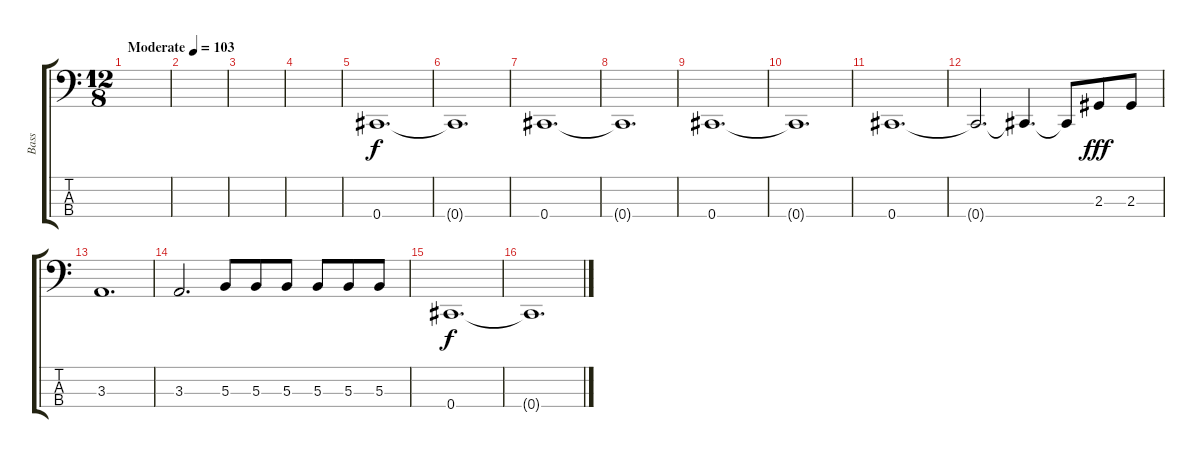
\track ("Bass" "Bass") {instrument electricbassfinger}
\staff {score tabs}
\tuning (E2 B1 Gb1 Db1) {hide}
\ts (12 8)
\tempo (103 "Moderate")
\clef f4
\ks c
|
|
|
|
0.4.1{d} |
0.4{t}.1{d} |
0.4.1{d} |
0.4{t}.1{d} |
0.4.1{d} |
0.4{t}.1{d} |
0.4.1{d} |
0.4{t}.2{d} 0.4{t}.4{d} 0.4{t}.8 2.3.8{dy fff} 2.3.8 |
3.3.1{d} |
3.3.2{d} 5.3.8 5.3.8 5.3.8 5.3.8 5.3.8 5.3.8 |
0.4.1{d dy f} |
0.4{t}.1{d}
